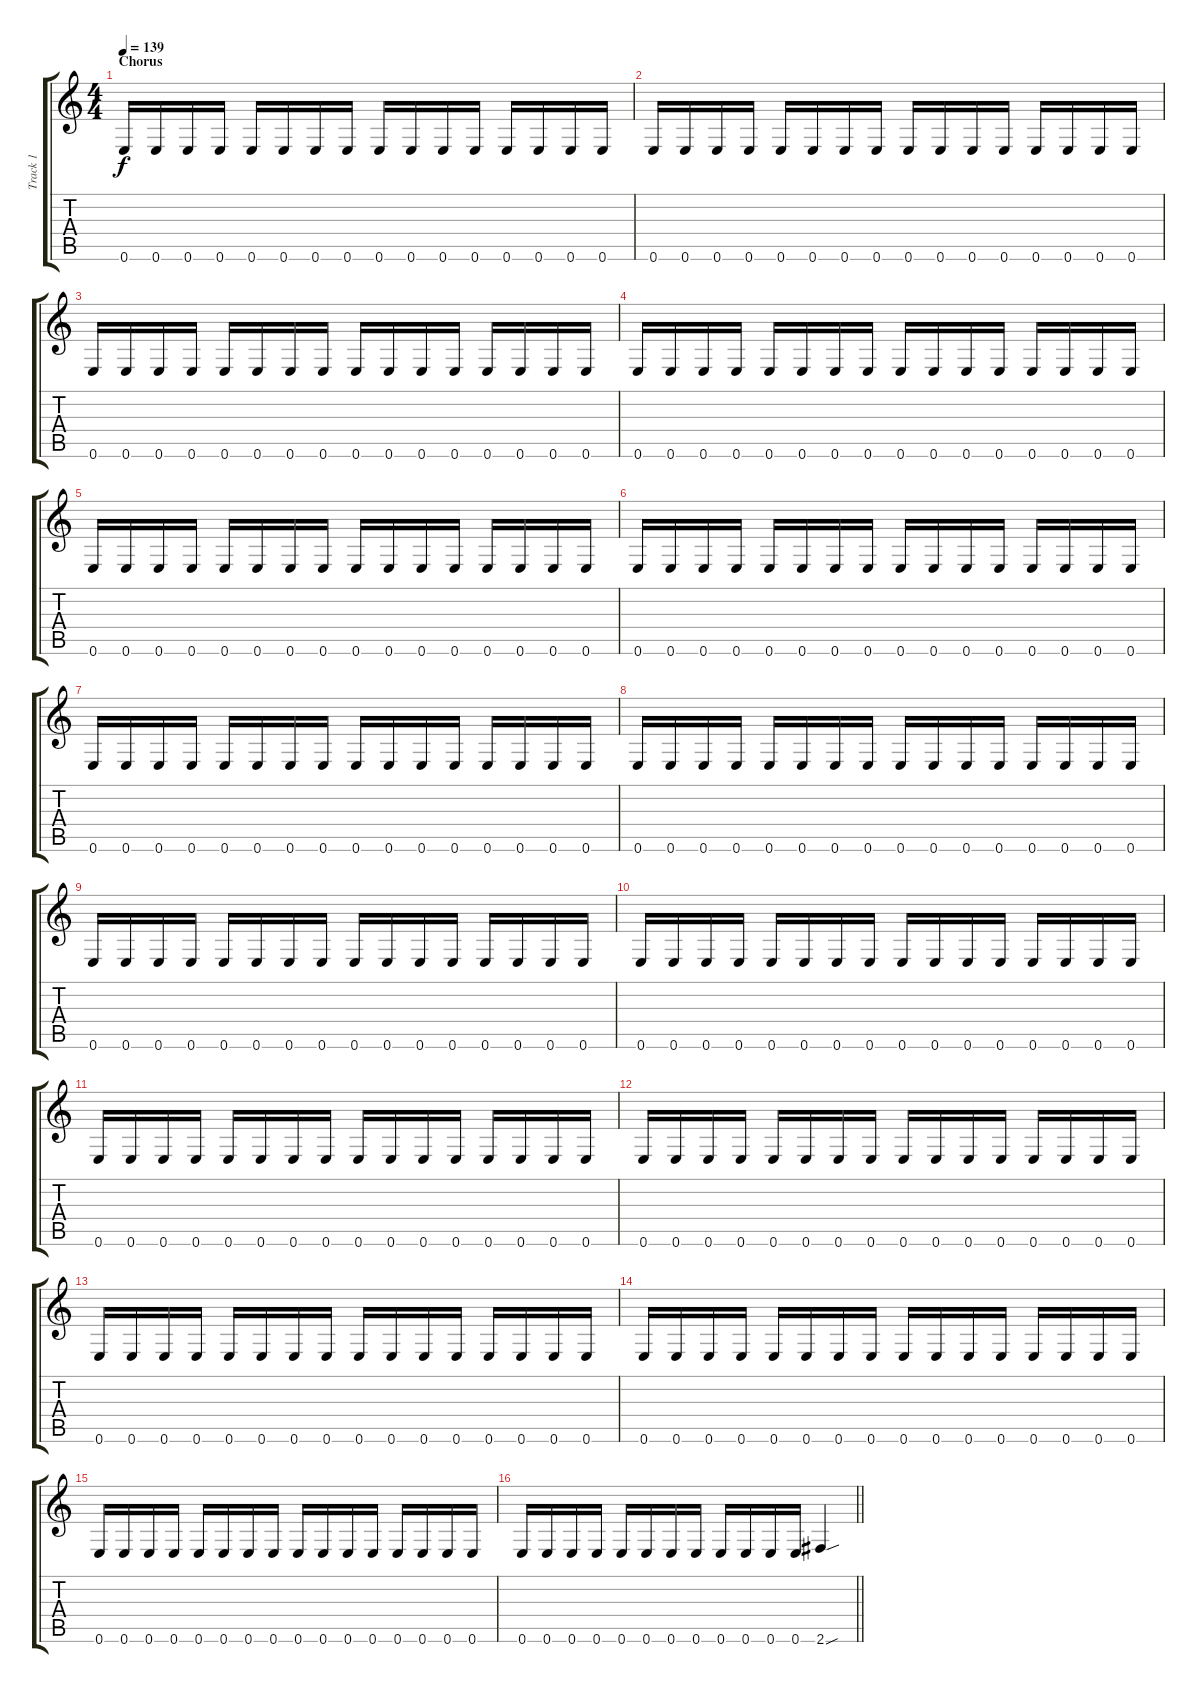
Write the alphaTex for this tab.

\track ("Track 1" "Track 1") {instrument overdrivenguitar}
\staff {score tabs}
\tuning (E4 B3 G3 D3 A2 E2) {hide}
\ts (4 4)
\section ("" "Chorus")
\tempo 139
\clef g2
\ks c
0.6.16{dy f volume 13 balance 0} 0.6.16 0.6.16 0.6.16 0.6.16 0.6.16 0.6.16 0.6.16 0.6.16 0.6.16 0.6.16 0.6.16 0.6.16 0.6.16 0.6.16 0.6.16 |
0.6.16 0.6.16 0.6.16 0.6.16 0.6.16 0.6.16 0.6.16 0.6.16 0.6.16 0.6.16 0.6.16 0.6.16 0.6.16 0.6.16 0.6.16 0.6.16 |
0.6.16 0.6.16 0.6.16 0.6.16 0.6.16 0.6.16 0.6.16 0.6.16 0.6.16 0.6.16 0.6.16 0.6.16 0.6.16 0.6.16 0.6.16 0.6.16 |
0.6.16 0.6.16 0.6.16 0.6.16 0.6.16 0.6.16 0.6.16 0.6.16 0.6.16 0.6.16 0.6.16 0.6.16 0.6.16 0.6.16 0.6.16 0.6.16 |
0.6.16 0.6.16 0.6.16 0.6.16 0.6.16 0.6.16 0.6.16 0.6.16 0.6.16 0.6.16 0.6.16 0.6.16 0.6.16 0.6.16 0.6.16 0.6.16 |
0.6.16 0.6.16 0.6.16 0.6.16 0.6.16 0.6.16 0.6.16 0.6.16 0.6.16 0.6.16 0.6.16 0.6.16 0.6.16 0.6.16 0.6.16 0.6.16 |
0.6.16 0.6.16 0.6.16 0.6.16 0.6.16 0.6.16 0.6.16 0.6.16 0.6.16 0.6.16 0.6.16 0.6.16 0.6.16 0.6.16 0.6.16 0.6.16 |
0.6.16 0.6.16 0.6.16 0.6.16 0.6.16 0.6.16 0.6.16 0.6.16 0.6.16 0.6.16 0.6.16 0.6.16 0.6.16 0.6.16 0.6.16 0.6.16 |
0.6.16 0.6.16 0.6.16 0.6.16 0.6.16 0.6.16 0.6.16 0.6.16 0.6.16 0.6.16 0.6.16 0.6.16 0.6.16 0.6.16 0.6.16 0.6.16 |
0.6.16 0.6.16 0.6.16 0.6.16 0.6.16 0.6.16 0.6.16 0.6.16 0.6.16 0.6.16 0.6.16 0.6.16 0.6.16 0.6.16 0.6.16 0.6.16 |
0.6.16 0.6.16 0.6.16 0.6.16 0.6.16 0.6.16 0.6.16 0.6.16 0.6.16 0.6.16 0.6.16 0.6.16 0.6.16 0.6.16 0.6.16 0.6.16 |
0.6.16 0.6.16 0.6.16 0.6.16 0.6.16 0.6.16 0.6.16 0.6.16 0.6.16 0.6.16 0.6.16 0.6.16 0.6.16 0.6.16 0.6.16 0.6.16 |
0.6.16 0.6.16 0.6.16 0.6.16 0.6.16 0.6.16 0.6.16 0.6.16 0.6.16 0.6.16 0.6.16 0.6.16 0.6.16 0.6.16 0.6.16 0.6.16 |
0.6.16 0.6.16 0.6.16 0.6.16 0.6.16 0.6.16 0.6.16 0.6.16 0.6.16 0.6.16 0.6.16 0.6.16 0.6.16 0.6.16 0.6.16 0.6.16 |
0.6.16 0.6.16 0.6.16 0.6.16 0.6.16 0.6.16 0.6.16 0.6.16 0.6.16 0.6.16 0.6.16 0.6.16 0.6.16 0.6.16 0.6.16 0.6.16 |
\barLineRight lightlight
0.6.16 0.6.16 0.6.16 0.6.16 0.6.16 0.6.16 0.6.16 0.6.16 0.6.16 0.6.16 0.6.16 0.6.16 2.6{sou}.4
